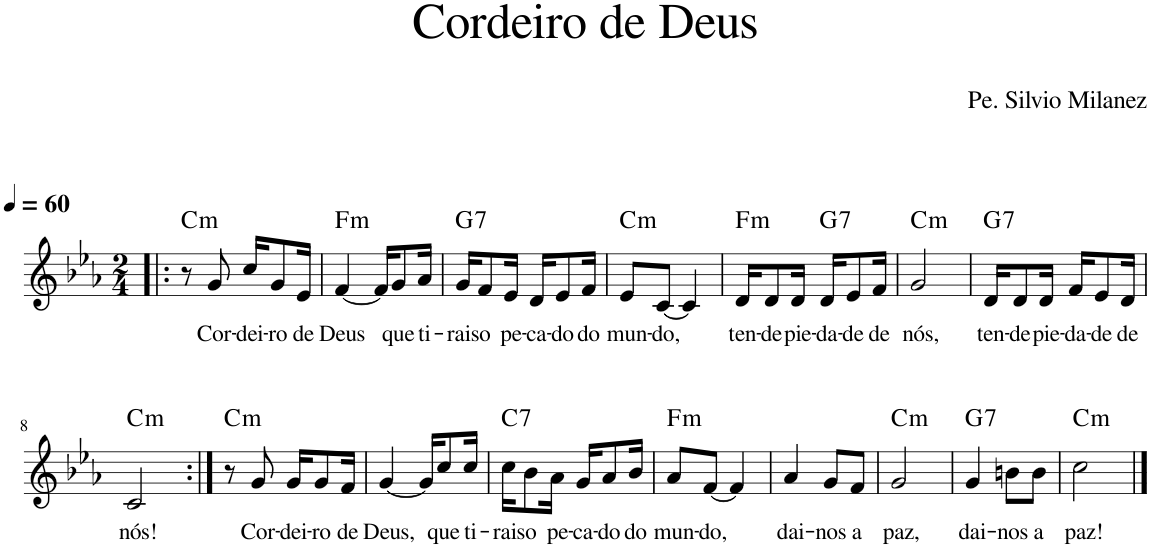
**kern	**text	**harte
*part1	*part1	*part1
*staff1	*staff1	*
*I"Voz	*	*
*I'Vo.	*	*
*clefG2	*	*
*k[b-e-a-]	*	*
*M2/4	*	*
*MM60	*	*
=1!|:	=1!|:	=1!|:
!	!	!LO:H:kt=m
8r	.	C:min
!	!LO:LY:b	!
8g/	Cor-	.
!	!LO:LY:b	!
16cc/KL	-dei-	.
!	!LO:LY:b	!
8g/	-ro	.
!	!LO:LY:b	!
16e-/Jk	de	.
=2	=2	=2
!	!LO:LY:b	!LO:H:kt=m
[4f/	Deus	F:min
16f/KL]	.	.
!	!LO:LY:b	!
8g/	que	.
!	!LO:LY:b	!
16a-/Jk	ti-	.
=3	=3	=3
!	!LO:LY:b	!LO:H:kt=7
16g/KL	-rais	G:7
!	!LO:LY:b	!
8f/	o	.
!	!LO:LY:b	!
16e-/Jk	pe-	.
!	!LO:LY:b	!
16d/KL	-ca-	.
!	!LO:LY:b	!
8e-/	-do	.
!	!LO:LY:b	!
16f/Jk	do	.
=4	=4	=4
!	!LO:LY:b	!LO:H:kt=m
8e-/L	mun-	C:min
!	!LO:LY:b	!
[8c/J	-do,	.
4c/]	.	.
=5	=5	=5
!	!LO:LY:b	!LO:H:kt=m
16d/KL	ten-	F:min
!	!LO:LY:b	!
8d/	-de	.
!	!LO:LY:b	!
16d/Jk	pie-	.
!	!LO:LY:b	!LO:H:kt=7
16d/KL	-da-	G:7
!	!LO:LY:b	!
8e-/	-de	.
!	!LO:LY:b	!
16f/Jk	de	.
=6	=6	=6
!	!LO:LY:b	!LO:H:kt=m
2g/	nós,	C:min
=7	=7	=7
!	!LO:LY:b	!LO:H:kt=7
16d/KL	ten-	G:7
!	!LO:LY:b	!
8d/	-de	.
!	!LO:LY:b	!
16d/Jk	pie-	.
!	!LO:LY:b	!
16f/KL	-da-	.
!	!LO:LY:b	!
8e-/	-de	.
!	!LO:LY:b	!
16d/Jk	de	.
!!LO:LB:g=z
=8	=8	=8
!	!LO:LY:b	!LO:H:kt=m
2c/	nós!	C:min
=9:|!	=9:|!	=9:|!
!	!	!LO:H:kt=m
8r	.	C:min
!	!LO:LY:b	!
8g/	Cor-	.
!	!LO:LY:b	!
16g/KL	-dei-	.
!	!LO:LY:b	!
8g/	-ro	.
!	!LO:LY:b	!
16f/Jk	de	.
=10	=10	=10
!	!LO:LY:b	!
[4g/	Deus,	.
16g/KL]	.	.
!	!LO:LY:b	!
8cc/	que	.
!	!LO:LY:b	!
16cc/Jk	ti-	.
=11	=11	=11
!	!LO:LY:b	!LO:H:kt=7
16cc\KL	-rais	C:7
!	!LO:LY:b	!
8b-\	o	.
!	!LO:LY:b	!
16a-\Jk	pe-	.
!	!LO:LY:b	!
16g/KL	-ca-	.
!	!LO:LY:b	!
8a-/	-do	.
!	!LO:LY:b	!
16b-/Jk	do	.
=12	=12	=12
!	!LO:LY:b	!LO:H:kt=m
8a-/L	mun-	F:min
!	!LO:LY:b	!
[8f/J	-do,	.
4f/]	.	.
=13	=13	=13
!	!LO:LY:b	!
4a-/	dai-	.
!	!LO:LY:b	!
8g/L	-nos	.
!	!LO:LY:b	!
8f/J	a	.
=14	=14	=14
!	!LO:LY:b	!LO:H:kt=m
2g/	paz,	C:min
=15	=15	=15
!	!LO:LY:b	!LO:H:kt=7
4g/	dai-	G:7
!	!LO:LY:b	!
8bn\L	-nos	.
!	!LO:LY:b	!
8b\J	a	.
=16	=16	=16
!	!LO:LY:b	!LO:H:kt=m
2cc\	paz!	C:min
==	==	==
*-	*-	*-
